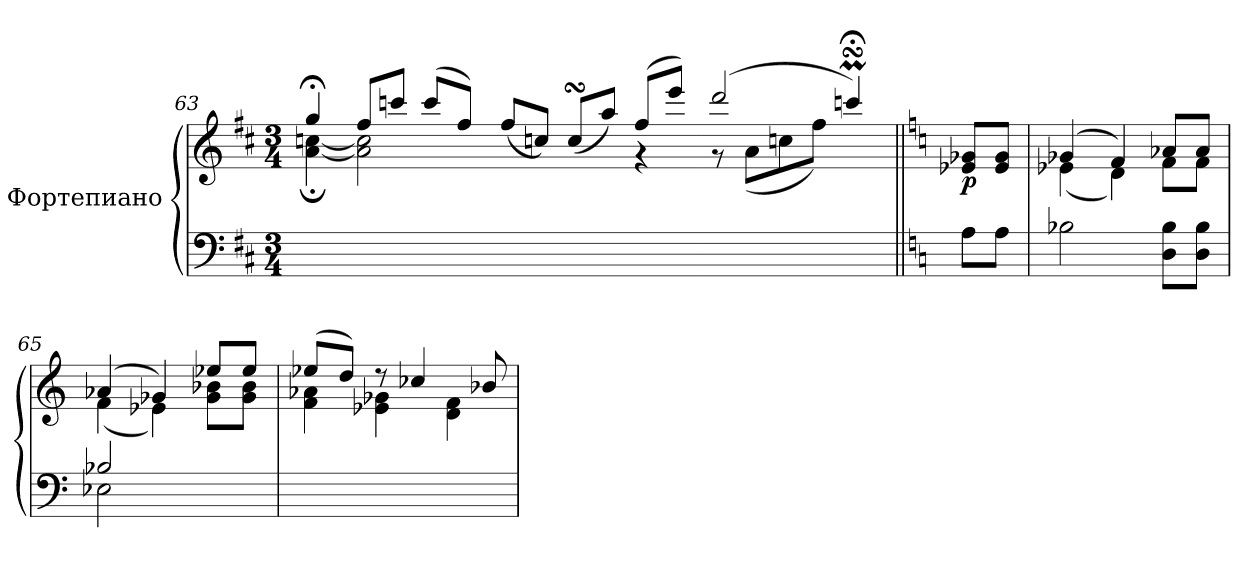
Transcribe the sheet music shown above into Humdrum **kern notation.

**kern	**kern	**dynam
*part1	*part1	*part1
*staff2	*staff1	*staff1/2
*I"Фортепиано	*	*
*clefF4	*clefG2	*
*k[f#c#]	*k[f#c#]	*
*D:	*D:	*
*M3/4	*M3/4	*
=63	=63	=63
*	*^	*
2.ryy	4gg;</	[4a\; [4ccn\;	.
.	8ff#/L	2a\] 2cc\]	.
.	8cccn/J	.	.
.	(>8ccc/L	.	.
.	8ff#/J)	.	.
=63X1-	=63X1-	=63X1-	=63X1-
2.ryy	(>8ff#/L	2ryy	.
.	8ccn/J)	.	.
.	(>8ccsSSs/L	.	.
.	8aa/J)	.	.
.	(>8ff#/L	4r	.
.	8eee/J)	.	.
=63X2-	=63X2-	=63X2-	=63X2-
2.ryy	(>2ddd/	8rg	.
.	.	(<8a\L	.
.	.	8ccn\	.
.	.	8ff#\J)	.
.	4cccn;<MsSSs/)	4ryy	.
*	*v	*v	*
=63X3||	=63X3||	=63X3||
*k[]	*k[]	*
*C:	*C:	*
*	*^	*
!	!	!	!LO:DY:b
*	*v	*v	*
8A\L	8e-X/ 8g-X/L	p
8A\J	8e-/ 8g-/J	.
!!LO:PB:g=z
=64	=64	=64
*	*^	*
2B-X\	(>4g-X/	(<4e-X\	.
.	4f/)	4d\)	.
8D\ 8B-\L	8a-X/L	8f\L	.
8D\ 8B-\J	8a-/J	8f\J	.
=65	=65	=65	=65
*^	*	*	*
2B-X/	2E-X\	(>4a-X/	(<4f\	.
.	.	4g-X/)	4e-X\)	.
4ryy	4ryy	8ee-X/L	8g-\ 8b-X\L	.
.	.	8ee-/J	8g-\ 8b-\J	.
*v	*v	*	*	*
=66	=66	=66	=66
2.ryy	(>8ee-X/L	4f\ 4a-X\	.
.	8dd/J)	.	.
.	8rdd	4e-X\ 4g-X\	.
.	4cc-X/	.	.
.	.	4d\ 4f\	.
.	8b-X/	.	.
*	*v	*v	*
=	=	=
*-	*-	*-
